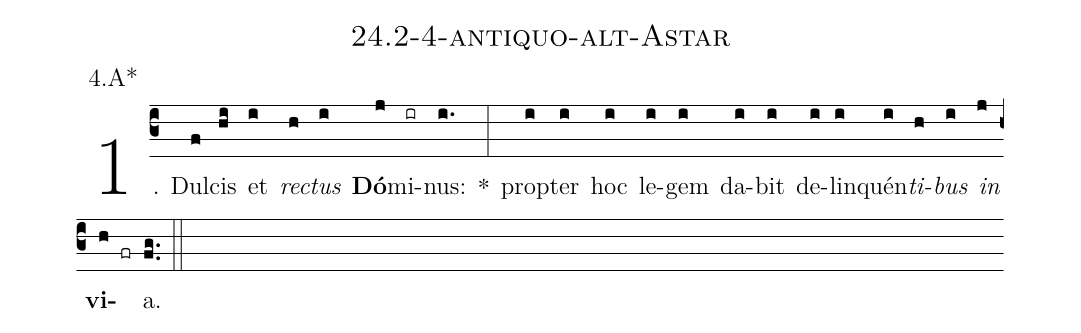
name: 24.2-4-antiquo-alt-Astar;
annotation: 4.A*;
%%
(c3)1. Dul(f)cis(hi) et(i) <i>rec</i>(h)<i>tus</i>(i) <b>Dó</b>(j)mi(ir)nus:(i.) *(:) prop(i)ter(i) hoc(i) le(i)gem(i) da(i)bit(i) de(i)lin(i)quén(i)<i>ti</i>(h)<i>bus</i>(i) <i>in</i>(j) <b>vi</b>(h fr)a.(fg..) (::)


%E(i) u(h) o(i) u(j) a(h) e.(fg..) (::)
